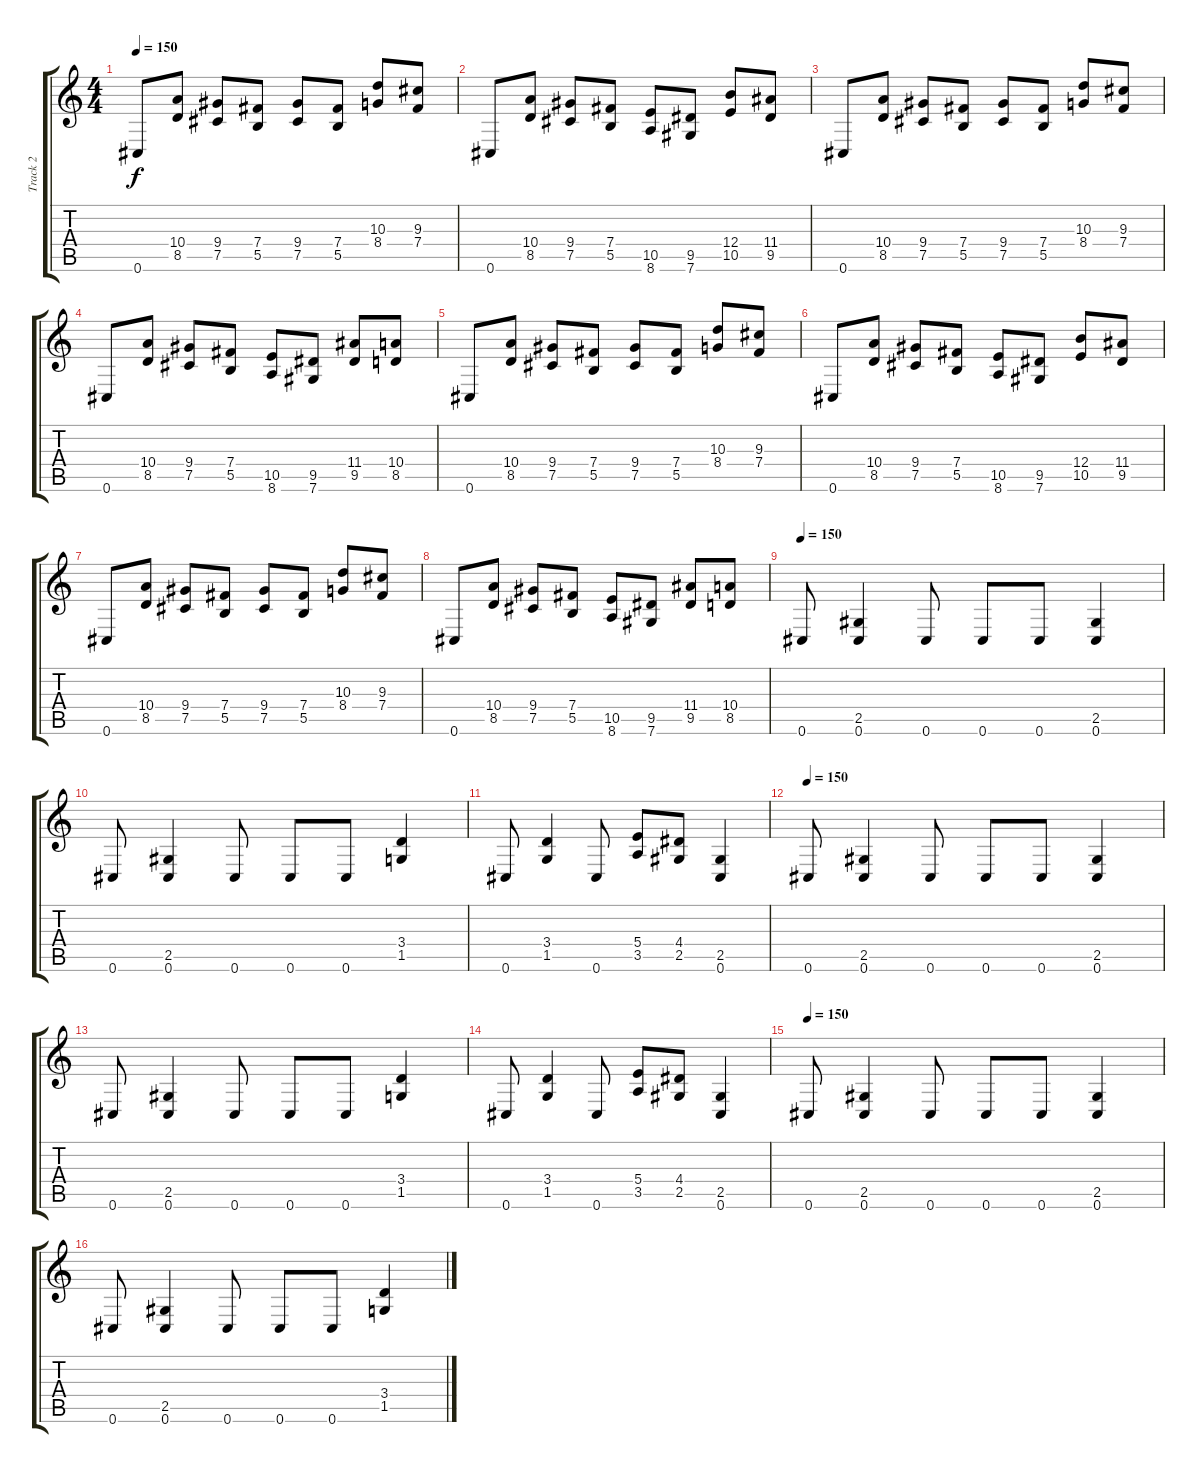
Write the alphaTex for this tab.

\track ("Track 2" "Track 2") {instrument overdrivenguitar}
\staff {score tabs}
\tuning (Db4 Ab3 E3 B2 Gb2 Db2) {hide}
\ts (4 4)
\tempo 150
\clef g2
\ks c
0.6.8{dy f} (10.4 8.5).8 (9.4 7.5).8 (7.4 5.5).8 (9.4 7.5).8 (7.4 5.5).8 (10.3 8.4).8 (9.3 7.4).8 |
0.6.8 (10.4 8.5).8 (9.4 7.5).8 (7.4 5.5).8 (10.5 8.6).8 (9.5 7.6).8 (12.4 10.5).8 (11.4 9.5).8 |
0.6.8 (10.4 8.5).8 (9.4 7.5).8 (7.4 5.5).8 (9.4 7.5).8 (7.4 5.5).8 (10.3 8.4).8 (9.3 7.4).8 |
0.6.8 (10.4 8.5).8 (9.4 7.5).8 (7.4 5.5).8 (10.5 8.6).8 (9.5 7.6).8 (11.4 9.5).8 (10.4 8.5).8 |
0.6.8 (10.4 8.5).8 (9.4 7.5).8 (7.4 5.5).8 (9.4 7.5).8 (7.4 5.5).8 (10.3 8.4).8 (9.3 7.4).8 |
0.6.8 (10.4 8.5).8 (9.4 7.5).8 (7.4 5.5).8 (10.5 8.6).8 (9.5 7.6).8 (12.4 10.5).8 (11.4 9.5).8 |
0.6.8 (10.4 8.5).8 (9.4 7.5).8 (7.4 5.5).8 (9.4 7.5).8 (7.4 5.5).8 (10.3 8.4).8 (9.3 7.4).8 |
0.6.8 (10.4 8.5).8 (9.4 7.5).8 (7.4 5.5).8 (10.5 8.6).8 (9.5 7.6).8 (11.4 9.5).8 (10.4 8.5).8 |
\tempo 150
0.6.8 (2.5 0.6).4 0.6.8 0.6.8 0.6.8 (2.5 0.6).4 |
0.6.8 (2.5 0.6).4 0.6.8 0.6.8 0.6.8 (3.4 1.5).4 |
0.6.8 (3.4 1.5).4 0.6.8 (5.4 3.5).8 (4.4 2.5).8 (2.5 0.6).4 |
\tempo 150
0.6.8 (2.5 0.6).4 0.6.8 0.6.8 0.6.8 (2.5 0.6).4 |
0.6.8 (2.5 0.6).4 0.6.8 0.6.8 0.6.8 (3.4 1.5).4 |
0.6.8 (3.4 1.5).4 0.6.8 (5.4 3.5).8 (4.4 2.5).8 (2.5 0.6).4 |
\tempo 150
0.6.8 (2.5 0.6).4 0.6.8 0.6.8 0.6.8 (2.5 0.6).4 |
0.6.8 (2.5 0.6).4 0.6.8 0.6.8 0.6.8 (3.4 1.5).4
